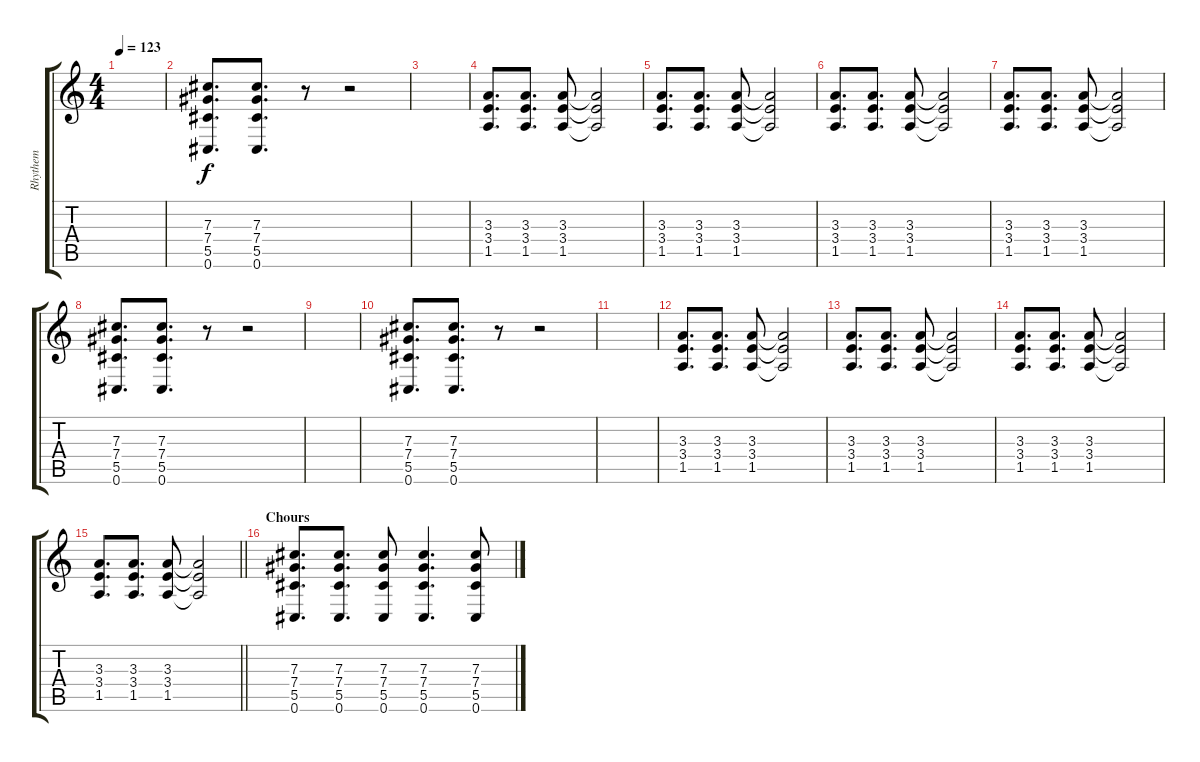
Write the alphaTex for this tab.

\track ("Rhythem" "Rhythem") {instrument distortionguitar}
\staff {score tabs}
\tuning (Eb4 Bb3 Gb3 Db3 Ab2 Db2) {hide}
\ts (4 4)
\tempo 123
\clef g2
\ks c
|
(7.3 7.4 5.5 0.6).8{d} (7.3 7.4 5.5 0.6).8{d} r.8 r.2 |
|
(3.3 3.4 1.5).8{d} (3.3 3.4 1.5).8{d} (3.3 3.4 1.5).8 (3.3{t} 3.4{t} 1.5{t}).2 |
(3.3 3.4 1.5).8{d} (3.3 3.4 1.5).8{d} (3.3 3.4 1.5).8 (3.3{t} 3.4{t} 1.5{t}).2 |
(3.3 3.4 1.5).8{d} (3.3 3.4 1.5).8{d} (3.3 3.4 1.5).8 (3.3{t} 3.4{t} 1.5{t}).2 |
(3.3 3.4 1.5).8{d} (3.3 3.4 1.5).8{d} (3.3 3.4 1.5).8 (3.3{t} 3.4{t} 1.5{t}).2 |
(7.3 7.4 5.5 0.6).8{d} (7.3 7.4 5.5 0.6).8{d} r.8 r.2 |
|
(7.3 7.4 5.5 0.6).8{d} (7.3 7.4 5.5 0.6).8{d} r.8 r.2 |
|
(3.3 3.4 1.5).8{d} (3.3 3.4 1.5).8{d} (3.3 3.4 1.5).8 (3.3{t} 3.4{t} 1.5{t}).2 |
(3.3 3.4 1.5).8{d} (3.3 3.4 1.5).8{d} (3.3 3.4 1.5).8 (3.3{t} 3.4{t} 1.5{t}).2 |
(3.3 3.4 1.5).8{d} (3.3 3.4 1.5).8{d} (3.3 3.4 1.5).8 (3.3{t} 3.4{t} 1.5{t}).2 |
\barLineRight lightlight
(3.3 3.4 1.5).8{d} (3.3 3.4 1.5).8{d} (3.3 3.4 1.5).8 (3.3{t} 3.4{t} 1.5{t}).2 |
\section ("" "Chours")
(7.3 7.4 5.5 0.6).8{d} (7.3 7.4 5.5 0.6).8{d} (7.3 7.4 5.5 0.6).8 (7.3 7.4 5.5 0.6).4{d} (7.3 7.4 5.5 0.6).8
